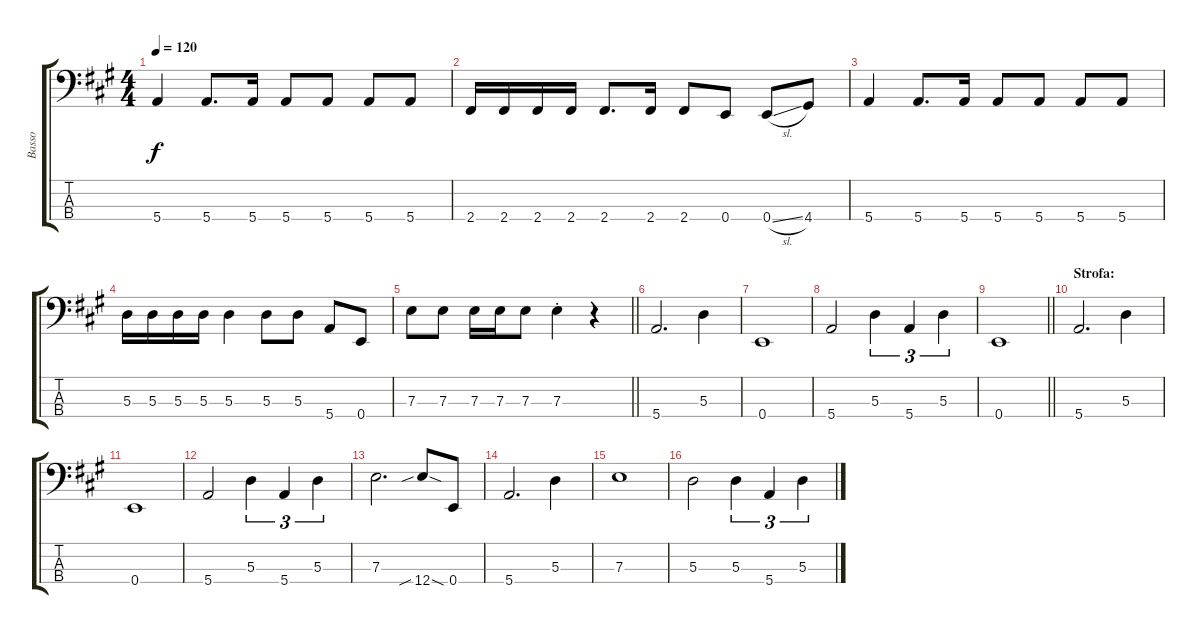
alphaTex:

\track ("Basso" "Basso") {instrument electricbasspick}
\staff {score tabs}
\tuning (G2 D2 A1 E1) {hide}
\ts (4 4)
\tempo 120
\clef f4
\ks a
5.4.4{dy f} 5.4.8{d} 5.4.16 5.4.8 5.4.8 5.4.8 5.4.8 |
2.4.16 2.4.16 2.4.16 2.4.16 2.4.8{d} 2.4.16 2.4.8 0.4.8 0.4{sl}.8 4.4.8 |
5.4.4 5.4.8{d} 5.4.16 5.4.8 5.4.8 5.4.8 5.4.8 |
5.3.16 5.3.16 5.3.16 5.3.16 5.3.4 5.3.8 5.3.8 5.4.8 0.4.8 |
\barLineRight lightlight
7.3.8 7.3.8 7.3.16 7.3.16 7.3.8 7.3{st}.4 r.4 |
5.4.2{d} 5.3.4 |
0.4.1 |
5.4.2 5.3.4{tu (3 2)} 5.4.4{tu (3 2)} 5.3.4{tu (3 2)} |
\barLineRight lightlight
0.4.1 |
\section ("" "Strofa:")
5.4.2{d} 5.3.4 |
0.4.1 |
5.4.2 5.3.4{tu (3 2)} 5.4.4{tu (3 2)} 5.3.4{tu (3 2)} |
7.3.2{d} 12.4{sib sod}.8 0.4.8 |
5.4.2{d} 5.3.4 |
7.3.1 |
5.3.2 5.3.4{tu (3 2)} 5.4.4{tu (3 2)} 5.3.4{tu (3 2)}
